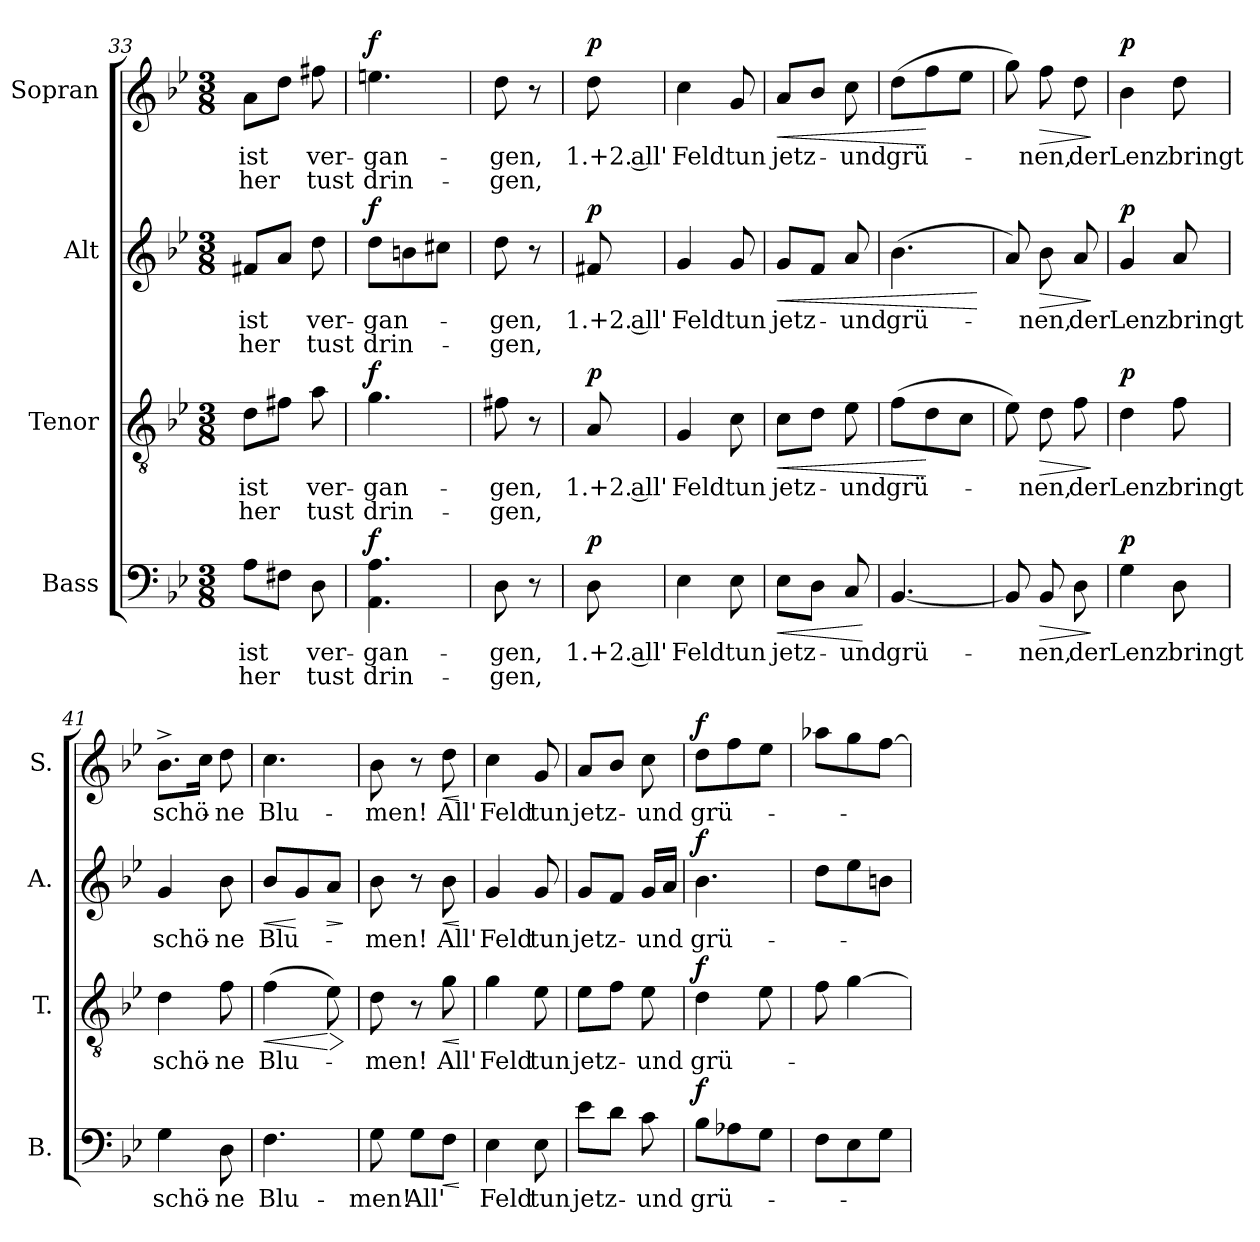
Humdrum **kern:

**kern	**text	**text	**dynam	**kern	**text	**text	**dynam	**kern	**text	**text	**dynam	**kern	**text	**text	**dynam
*part4	*part4	*part4	*part4	*part3	*part3	*part3	*part3	*part2	*part2	*part2	*part2	*part1	*part1	*part1	*part1
*staff4	*staff4	*staff4	*staff4	*staff3	*staff3	*staff3	*staff3	*staff2	*staff2	*staff2	*staff2	*staff1	*staff1	*staff1	*staff1
*I"Bass	*	*	*	*I"Tenor	*	*	*	*I"Alt	*	*	*	*I"Sopran	*	*	*
*I'B.	*	*	*	*I'T.	*	*	*	*I'A.	*	*	*	*I'S.	*	*	*
*clefF4	*	*	*	*clefGv2	*	*	*	*clefG2	*	*	*	*clefG2	*	*	*
*k[b-e-]	*	*	*	*k[b-e-]	*	*	*	*k[b-e-]	*	*	*	*k[b-e-]	*	*	*
*M3/8	*	*	*	*M3/8	*	*	*	*M3/8	*	*	*	*M3/8	*	*	*
=33	=33	=33	=33	=33	=33	=33	=33	=33	=33	=33	=33	=33	=33	=33	=33
8A\L	ist	her	.	8d\L	ist	her	.	8f#X/L	ist	her	.	8a\L	ist	her	.
8F#X\J	.	.	.	8f#X\J	.	.	.	8a/J	.	.	.	8dd\J	.	.	.
8D\	ver-	tust	.	8a\	ver-	tust	.	8dd\	ver-	tust	.	8ff#X\	ver-	tust	.
=34	=34	=34	=34	=34	=34	=34	=34	=34	=34	=34	=34	=34	=34	=34	=34
!	!	!	!LO:DY:a	!	!	!	!LO:DY:a	!	!	!	!LO:DY:a	!	!	!	!LO:DY:a
4.AA\ 4.A\	-gan-	drin-	f	4.g\	-gan-	drin-	f	8dd\L	-gan-	drin-	f	4.een\	-gan-	drin-	f
.	.	.	.	.	.	.	.	8bn\	.	.	.	.	.	.	.
.	.	.	.	.	.	.	.	8cc#X\J	.	.	.	.	.	.	.
=35	=35	=35	=35	=35	=35	=35	=35	=35	=35	=35	=35	=35	=35	=35	=35
8D\	-gen,	-gen,	.	8f#X\	-gen,	-gen,	.	8dd\	-gen,	-gen,	.	8dd\	-gen,	-gen,	.
8r	.	.	.	8r	.	.	.	8r	.	.	.	8r	.	.	.
!!LO:LB:g=z
=35X1	=35X1	=35X1	=35X1	=35X1	=35X1	=35X1	=35X1	=35X1	=35X1	=35X1	=35X1	=35X1	=35X1	=35X1	=35X1
!	!	!	!LO:DY:a	!	!	!	!LO:DY:a	!	!	!	!LO:DY:a	!	!	!	!LO:DY:a
8D\	1.+2. all'	.	p	8A/	1.+2. all'	.	p	8f#X/	1.+2. all'	.	p	8dd\	1.+2. all'	.	p
=36	=36	=36	=36	=36	=36	=36	=36	=36	=36	=36	=36	=36	=36	=36	=36
4E-\	Feld	.	.	4G/	Feld	.	.	4g/	Feld	.	.	4cc\	Feld	.	.
8E-\	tun	.	.	8c\	tun	.	.	8g/	tun	.	.	8g/	tun	.	.
=37	=37	=37	=37	=37	=37	=37	=37	=37	=37	=37	=37	=37	=37	=37	=37
!	!	!	!LO:HP:b	!	!	!	!LO:HP:b	!	!	!	!LO:HP:b	!	!	!	!LO:HP:b
8E-\L	jetz-	.	<	8c\L	jetz-	.	<	8g/L	jetz-	.	<	8a/L	jetz-	.	<
8D\J	.	.	.	8d\J	.	.	.	8f/J	.	.	.	8b-/J	.	.	.
8C/	-und	.	.	8e-\	-und	.	.	8a/	-und	.	.	8cc\	-und	.	.
.	.	.	[	.	.	.	.	.	.	.	.	.	.	.	.
=38	=38	=38	=38	=38	=38	=38	=38	=38	=38	=38	=38	=38	=38	=38	=38
[4.BB-/	grü-	.	.	(8f\L	grü-	.	.	(4.b-\	grü-	.	.	(8dd\L	grü-	.	.
.	.	.	.	8d\	.	.	[	.	.	.	.	8ff\	.	.	[
.	.	.	.	8c\J	.	.	.	.	.	.	.	8ee-\J	.	.	.
.	.	.	.	.	.	.	.	.	.	.	[	.	.	.	.
=39	=39	=39	=39	=39	=39	=39	=39	=39	=39	=39	=39	=39	=39	=39	=39
8BB-/]	.	.	.	8e-\)	.	.	.	8a/)	.	.	.	8gg\)	.	.	.
!	!	!	!LO:HP:b	!	!	!	!LO:HP:b	!	!	!	!LO:HP:b	!	!	!	!LO:HP:b
8BB-/	-nen,	.	>	8d\	-nen,	.	>	8b-\	-nen,	.	>	8ff\	-nen,	.	>
8D\	der	.	.	8f\	der	.	.	8a/	der	.	.	8dd\	der	.	.
.	.	.	]	.	.	.	]	.	.	.	]	.	.	.	]
=40	=40	=40	=40	=40	=40	=40	=40	=40	=40	=40	=40	=40	=40	=40	=40
!	!	!	!LO:DY:a	!	!	!	!LO:DY:a	!	!	!	!LO:DY:a	!	!	!	!LO:DY:a
4G\	Lenz	.	p	4d\	Lenz	.	p	4g/	Lenz	.	p	4b-\	Lenz	.	p
8D\	bringt	.	.	8f\	bringt	.	.	8a/	bringt	.	.	8dd\	bringt	.	.
!!LO:PB:g=z
=41	=41	=41	=41	=41	=41	=41	=41	=41	=41	=41	=41	=41	=41	=41	=41
4G\	schö-	.	.	4d\	schö-	.	.	4g/	schö-	.	.	8.b-^\L	schö-	.	.
.	.	.	.	.	.	.	.	.	.	.	.	16cc\Jk	.	.	.
8D\	-ne	.	.	8f\	-ne	.	.	8b-\	-ne	.	.	8dd\	-ne	.	.
=42	=42	=42	=42	=42	=42	=42	=42	=42	=42	=42	=42	=42	=42	=42	=42
!	!	!	!	!	!	!	!LO:HP:b	!	!	!	!LO:HP:b	!	!	!	!
4.F\	Blu-	.	.	(4f\	Blu-	.	<	8b-/L	Blu-	.	<	4.cc\	Blu-	.	.
.	.	.	.	.	.	.	.	8g/	.	.	[	.	.	.	.
!	!	!	!	!	!	!	!LO:HP:n=1:b	!	!	!	!LO:HP:b	!	!	!	!
.	.	.	.	8e-\)	.	.	[ >	8a/J	.	.	>	.	.	.	.
.	.	.	.	.	.	.	]	.	.	.	]	.	.	.	.
=43	=43	=43	=43	=43	=43	=43	=43	=43	=43	=43	=43	=43	=43	=43	=43
8G\	-men!	.	.	8d\	-men!	.	.	8b-\	-men!	.	.	8b-\	-men!	.	.
8G\L	All'	.	.	8r	.	.	.	8r	.	.	.	8r	.	.	.
!	!	!	!LO:HP:b	!	!	!	!LO:HP:b	!	!	!	!LO:HP:b	!	!	!	!LO:HP:b
8F\J	.	.	<	8g\	All'	.	<	8b-\	All'	.	<	8dd\	All'	.	<
.	.	.	[	.	.	.	[	.	.	.	[	.	.	.	[
=44	=44	=44	=44	=44	=44	=44	=44	=44	=44	=44	=44	=44	=44	=44	=44
4E-\	Feld	.	.	4g\	Feld	.	.	4g/	Feld	.	.	4cc\	Feld	.	.
8E-\	tun	.	.	8e-\	tun	.	.	8g/	tun	.	.	8g/	tun	.	.
=45	=45	=45	=45	=45	=45	=45	=45	=45	=45	=45	=45	=45	=45	=45	=45
8e-\L	jetz-	.	.	8e-\L	jetz-	.	.	8g/L	jetz-	.	.	8a/L	jetz-	.	.
8d\J	.	.	.	8f\J	.	.	.	8f/J	.	.	.	8b-/J	.	.	.
8c\	-und	.	.	8e-\	-und	.	.	16g/LL	-und	.	.	8cc\	-und	.	.
.	.	.	.	.	.	.	.	16a/JJ	.	.	.	.	.	.	.
=46	=46	=46	=46	=46	=46	=46	=46	=46	=46	=46	=46	=46	=46	=46	=46
!	!	!	!LO:DY:a	!	!	!	!LO:DY:a	!	!	!	!LO:DY:a	!	!	!	!LO:DY:a
8B-\L	grü-	.	f	4d\	grü-	.	f	4.b-\	grü-	.	f	8dd\L	grü-	.	f
8A-X\	.	.	.	.	.	.	.	.	.	.	.	8ff\	.	.	.
8G\J	.	.	.	8e-\	.	.	.	.	.	.	.	8ee-\J	.	.	.
!!LO:LB:g=z
=47	=47	=47	=47	=47	=47	=47	=47	=47	=47	=47	=47	=47	=47	=47	=47
8F\L	.	.	.	8f\	.	.	.	8dd\L	.	.	.	8aa-X\L	.	.	.
8E-\	.	.	.	[4g\	.	.	.	8ee-\	.	.	.	8gg\	.	.	.
8G\J	.	.	.	.	.	.	.	8bn\J	.	.	.	[8ff\J	.	.	.
=	=	=	=	=	=	=	=	=	=	=	=	=	=	=	=
*-	*-	*-	*-	*-	*-	*-	*-	*-	*-	*-	*-	*-	*-	*-	*-
